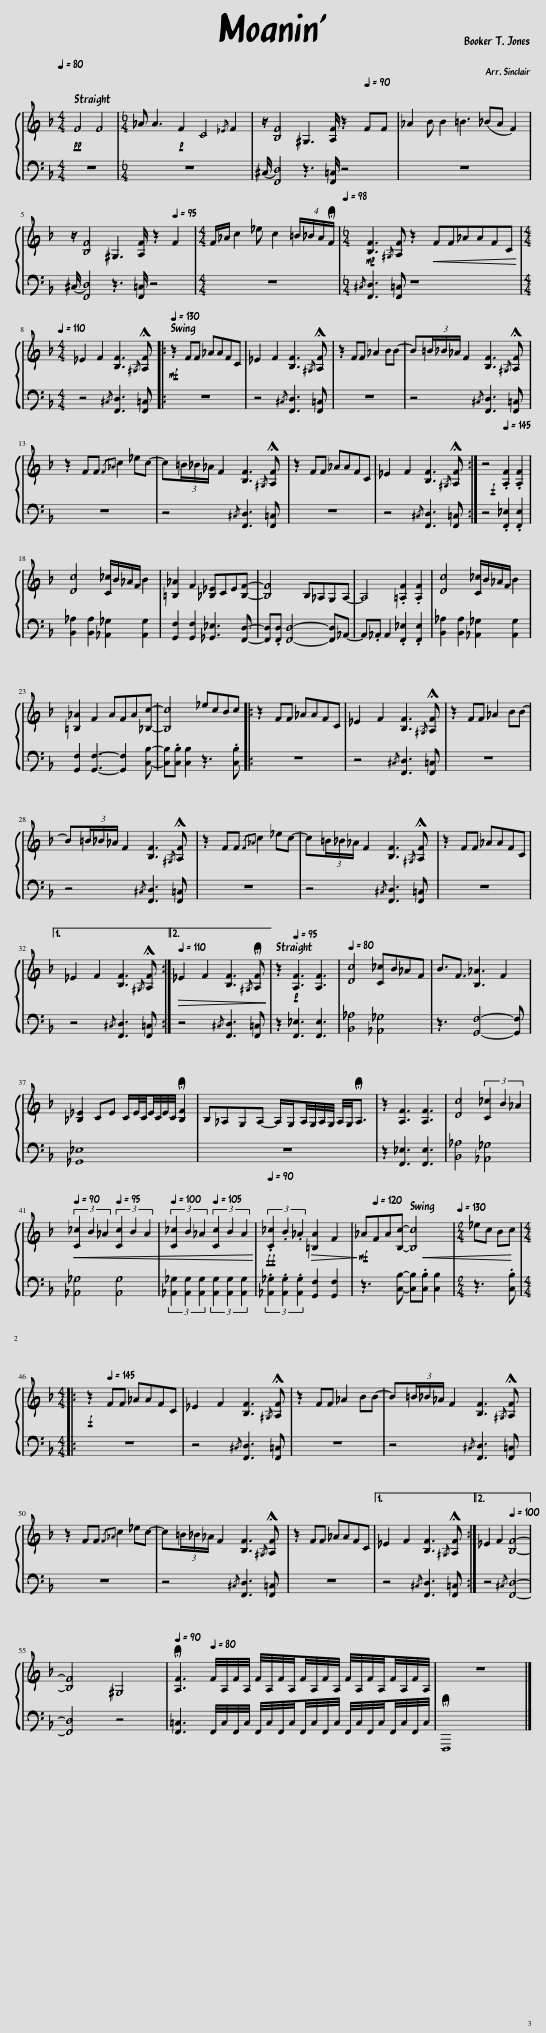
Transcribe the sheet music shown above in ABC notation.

X:1
%%score { 1 | 2 }
L:1/8
Q:1/4=80
M:4/4
I:linebreak $
K:F
V:1 treble
V:2 bass
V:1
!pp! F4 F4 |[M:6/4] _A A3!p! F2 C4{/_E} F2 | z/ [B,F]4 ^G,3 [A,F]/ z2[Q:1/4=90] FF | _A2 B B2 =B3 (_BA F2) |$ z/ [B,F]4 ^G,3 [A,F]/ z2[Q:1/4=95] F2 | %5
[M:4/4] F/_A/ c2 _e c2 =B/_B/A/!fermata!F/ |[M:6/4]!mp![Q:1/4=98] [B,F]3{/^G,} [A,F] z2!<(! FF_AAFC!<)! |$[M:4/4][Q:1/4=110] _E2 F2 [B,F]3{/!fermata!^G,} !fermata![A,F] |:[Q:1/4=130]!mf! z2 FF _AAFC | _E2 F2 [B,F]3{/!fermata!^G,} !fermata![A,F] | %10
 z2 FF _A2 BB- | B(3=B/_B/_A/ F2 [B,F]3{/!fermata!^G,} !fermata![A,F] |$ z2 FF{/F_A} c2 _ec- | c(3=B/_B/_A/ F2 [B,F]3{/!fermata!^G,} !fermata![A,F] | z2 FF _AAFC | %15
 _E2 F2 [B,F]3{/!fermata!^G,} !fermata![A,F] :| z4!f![Q:1/4=145] .[A,F]2 .[A,F]2 |$ [Dc]4 [C_c]/B/_A/F/ B2 | [=B,_A]2 F2 [_B,_E]CE[B,F]- | [B,F]4 B,_A,G,A,- | %20
 A,4 .[=A,F]2 .[A,F]2 | [Dc]4 [C_c]/B/_A/F/ B2 |$ [=B,_A]2 F2 AFA[_B,c]- | [B,c]4 _ecBc |: z2 FF _AAFC | %25
 _E2 F2 [B,F]3{/!fermata!^G,} !fermata![A,F] | z2 FF _A2 BB- |$ B(3=B/_B/_A/ F2 [B,F]3{/!fermata!^G,} !fermata![A,F] | z2 FF{/F_A} c2 _ec- | c(3=B/_B/_A/ F2 [B,F]3{/!fermata!^G,} !fermata![A,F] | %30
 z2 FF _AAFC |1$ _E2 F2 [B,F]3{/!fermata!^G,} !fermata![A,F] :|2[Q:1/4=110]!>(! _E2 F2 [B,F]3{/!fermata!^G,} !fermata![A,F]!>)! || z2!p![Q:1/4=95] [A,F]3 [A,F]3 |[Q:1/4=80] [Dc]4 [C_c]B_AF | %35
 B3/2F3/2 [B,_A]3 F2 |$ [_B,_E]2 CE C/E/4C/4E/4C/4E/4C/4 !fermata![B,F]2 | B,_A,G,A,- A,/G,/A,/4G,/4A,/4G,/4 A,/4G,/4!fermata!A,3/2 | z2 [A,F]3 [A,F]3 | [Dc]4 (3[C_c]2 B2 _A2 |$ %40
[Q:1/4=90]!<(! (3[C_c]2 B2 _A2[Q:1/4=95] (3[Cc]2 B2 A2!<)! |[Q:1/4=100] (3[C_c]2 B2 _A2[Q:1/4=105] (3[Cc]2 B2 A2 |[Q:1/4=90]!ff! (3.[C_c]2 .B2 ._A2!>(! [=B,A]2 F2!>)! |!mf! _A[Q:1/4=120]FA!<(![B,c]- [B,c]4!<)! |[M:2/4][Q:1/4=130] _ec Bc |:$ %45
[M:4/4]!f! z2[Q:1/4=145] FF _AAFC | _E2 F2 [B,F]3{/!fermata!^G,} !fermata![A,F] | z2 FF _A2 BB- | B(3=B/_B/_A/ F2 [B,F]3{/!fermata!^G,} !fermata![A,F] |$ z2 FF{/F_A} c2 _ec- | %50
 c(3=B/_B/_A/ F2 [B,F]3{/!fermata!^G,} !fermata![A,F] | z2 FF _AAFC |1 _E2 F2 [B,F]3{/!fermata!^G,} !fermata![A,F] :|2 _E2 F2[Q:1/4=100] [B,F]4- ||$ [B,F]4 ^G,4 | %55
[Q:1/4=90] !fermata![A,F]3[Q:1/4=80] F/4A,/4F/4A,/4 F/4A,/4F/4A,/4F/4A,/4F/4A,/4 F/4A,/4F/4A,/4F/4A,/4F/4A,/4 | z8 |] %57
V:2
 z8 |[M:6/4] z12 | (^C,/ [F,,D,]4) z3 [F,,=C,]/ z4 | z12 |$ (^C,/ [F,,D,]4) z3 [F,,=C,]/ z4 | %5
[M:4/4] z8 |[M:6/4]{/^C,} [F,,D,]3 [F,,=C,] z8 |$[M:4/4] z4{/^C,} [F,,D,]3 [F,,=C,] |: z8 | z4{/^C,} [F,,D,]3 [F,,=C,] | %10
 z8 | z4{/^C,} [F,,D,]3 [F,,=C,] |$ z8 | z4{/^C,} [F,,D,]3 [F,,=C,] | z8 | %15
 z4{/^C,} [F,,D,]3 [F,,=C,] :| z4 .[F,,_E,]2 .[F,,E,]2 |$ [B,,_A,]2 [B,,A,]2 [_A,,_G,]2 [A,,G,]2 | [G,,F,]2 [G,,F,]2 [_G,,_E,]3 [F,,D,]- | [F,,D,].[F,,D,] [F,,D,]4- [F,,D,]_A,,- | %20
 A,,._A,, A,,2 .[F,,_E,]2 .[F,,E,]2 | [B,,_A,]2 [B,,A,]2 [_A,,_G,]2 [A,,G,]2 |$ [G,,F,]2 [G,,F,]3- [G,,F,]2 [C,B,]- | [C,B,].[C,B,] [C,B,]2 z3 .[C,B,] |: z8 | %25
 z4{/^C,} [F,,D,]3 [F,,=C,] | z8 |$ z4{/^C,} [F,,D,]3 [F,,=C,] | z8 | z4{/^C,} [F,,D,]3 [F,,=C,] | %30
 z8 |1$ z4{/^C,} [F,,D,]3 [F,,=C,] :|2 z4{/^C,} [F,,D,]3 [F,,=C,] || z2 [F,,_E,]3 [F,,E,]3 | [B,,_A,]4 [_A,,_G,]4 | %35
 z3 [G,,F,]4- [G,,F,] |$ [_G,,_E,]8 | z8 | z2 [F,,_E,]3 [F,,E,]3 | [B,,_A,]4 [_A,,_G,]4 |$ %40
 [_A,,_G,]4 [A,,G,]4 | (3[_A,,_G,]2 [A,,G,]2 [A,,G,]2 (3[A,,G,]2 [A,,G,]2 [A,,G,]2 | (3.[_A,,_G,]2 .[A,,G,]2 .[A,,G,]2 [G,,F,]2 [G,,F,]2 | z3 [C,B,]- [C,B,].[C,B,] [C,B,]2 |[M:2/4] z3 .[C,B,] |:$ %45
[M:4/4] z8 | z4{/^C,} [F,,D,]3 [F,,=C,] | z8 | z4{/^C,} [F,,D,]3 [F,,=C,] |$ z8 | %50
 z4{/^C,} [F,,D,]3 [F,,=C,] | z8 |1 z4{/^C,} [F,,D,]3 [F,,=C,] :|2 z4{/^C,} [F,,D,]4- ||$ [F,,D,]4 z4 | %55
 [F,,=C,]3 F,,/4C,/4F,,/4C,/4 F,,/4C,/4F,,/4C,/4F,,/4C,/4F,,/4C,/4 F,,/4C,/4F,,/4C,/4F,,/4C,/4F,,/4C,/4 | !fermata!F,,,8 |] %57
